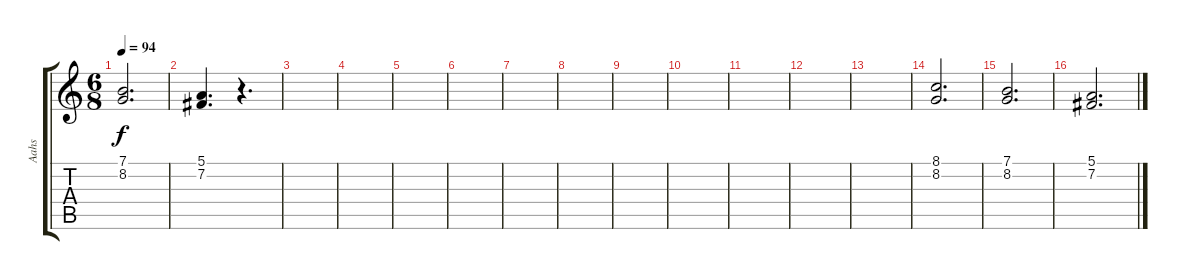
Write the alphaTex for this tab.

\track ("Aahs" "Aahs") {instrument choiraahs}
\staff {score tabs}
\tuning (E4 B3 G3 D3 A2 E2) {hide}
\ts (6 8)
\tempo 94
\clef g2
\ks c
(7.1 8.2).2{d dy f} |
(5.1 7.2).4{d} r.4{d} |
|
|
|
|
|
|
|
|
|
|
|
(8.1 8.2).2{d} |
(7.1 8.2).2{d} |
(5.1 7.2).2{d}
